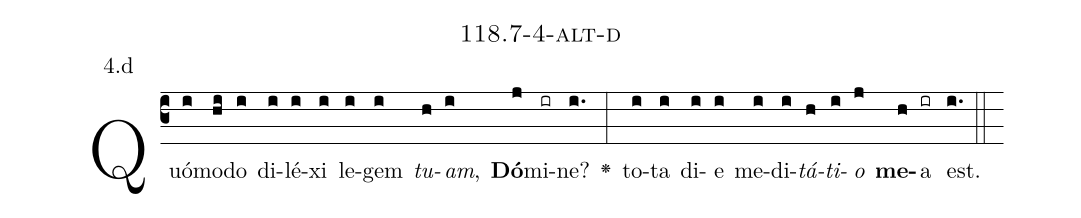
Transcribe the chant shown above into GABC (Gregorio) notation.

name: 118.7-4-alt-d;
annotation: 4.d;
%%
(c3)Quó(i)mo(hi)do(i) di(i)lé(i)xi(i) le(i)gem(i) <i>tu</i>(h)<i>am</i>,(i) <b>Dó</b>(j)mi(ir)ne?(i.) <v>\greheightstar</v>(:) to(i)ta(i) di(i)e(i) me(i)di(i)<i>tá</i>(h)<i>ti</i>(i)<i>o</i>(j) <b>me</b>(h)a(ir) est.(i.) (::)


%E(i) u(h) o(i) u(j) a(h) e.(i.) (::)
